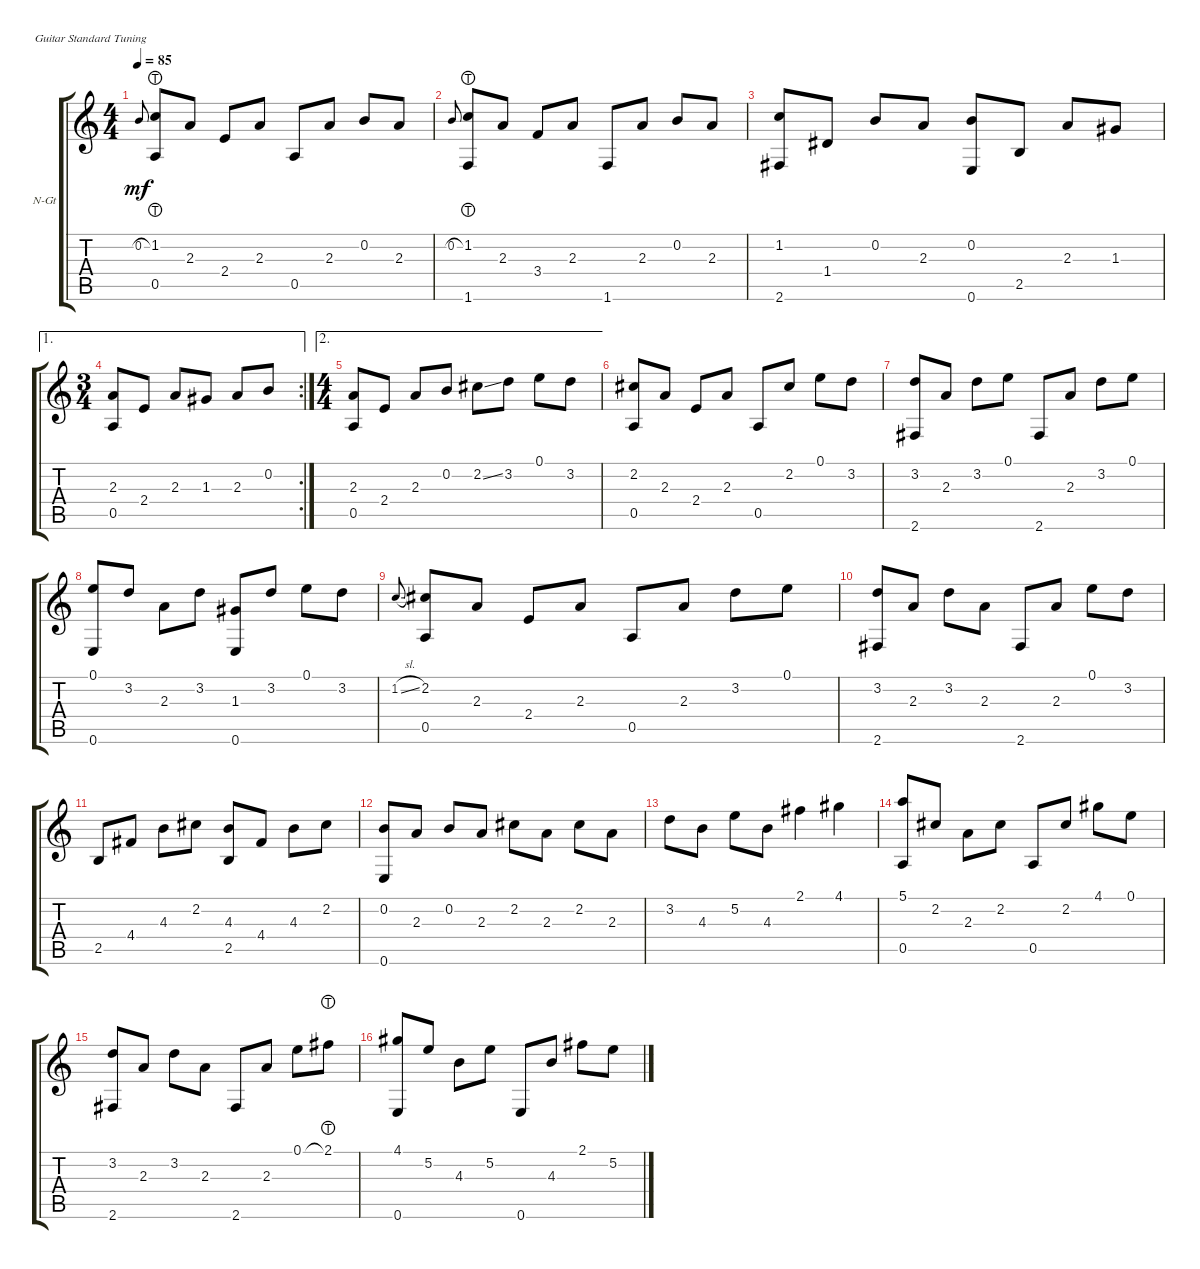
\defaultSystemsLayout 4
\bracketExtendMode groupsimilarinstruments
\firstSystemTrackNameOrientation horizontal
\otherSystemsTrackNameOrientation horizontal
\track ("Eric clapton" "N-Gt") {instrument acousticguitarsteel}
\staff {score tabs}
\tuning (E4 B3 G3 D3 A2 E2)
\ts (4 4)
\tempo 85
\clef g2
\ks c
0.2.8{gr onbeat dy mf} (1.2{lht} 0.5).8 2.3.8 2.4.8 2.3.8 0.5.8 2.3.8 0.2.8 2.3.8 |
0.2.8{gr onbeat} (1.2{lht} 1.6).8 2.3.8 3.4.8 2.3.8 1.6.8 2.3.8 0.2.8 2.3.8 |
(2.6 1.2).8 1.4.8 0.2.8 2.3.8 (0.6 0.2).8 2.5.8 2.3.8 1.3.8 |
\ae 1
\rc 2
\ts (3 4)
(0.5 2.3).8 2.4.8 2.3.8 1.3.8 2.3.8 0.2.8 |
\ae 2
\ts (4 4)
(0.5 2.3).8 2.4.8 2.3.8 0.2.8 2.2{ss}.8 3.2.8 0.1.8 3.2.8 |
(2.2 0.5).8 2.3.8 2.4.8 2.3.8 0.5.8 2.2.8 0.1.8 3.2.8 |
(2.6 3.2).8 2.3.8 3.2.8 0.1.8 2.6.8 2.3.8 3.2.8 0.1.8 |
(0.6 0.1).8 3.2.8 2.3.8 3.2.8 (1.3 0.6).8 3.2.8 0.1.8 3.2.8 |
1.2{sl}.8{gr onbeat} (0.5 2.2).8 2.3.8 2.4.8 2.3.8 0.5.8 2.3.8 3.2.8 0.1.8 |
(2.6 3.2).8 2.3.8 3.2.8 2.3.8 2.6.8 2.3.8 0.1.8 3.2.8 |
2.5.8 4.4.8 4.3.8 2.2.8 (4.3 2.5).8 4.4.8 4.3.8 2.2.8 |
(0.6 0.2).8 2.3.8 0.2.8 2.3.8 2.2.8 2.3.8 2.2.8 2.3.8 |
3.2.8 4.3.8 5.2.8 4.3.8 2.1.4 4.1.4 |
(5.1 0.5).8 2.2.8 2.3.8 2.2.8 0.5.8 2.2.8 4.1.8 0.1.8 |
(2.6 3.2).8 2.3.8 3.2.8 2.3.8 2.6.8 2.3.8 0.1.8 2.1{lht}.8 |
(0.6 4.1).8 5.2.8 4.3.8 5.2.8 0.6.8 4.3.8 2.1.8 5.2.8
